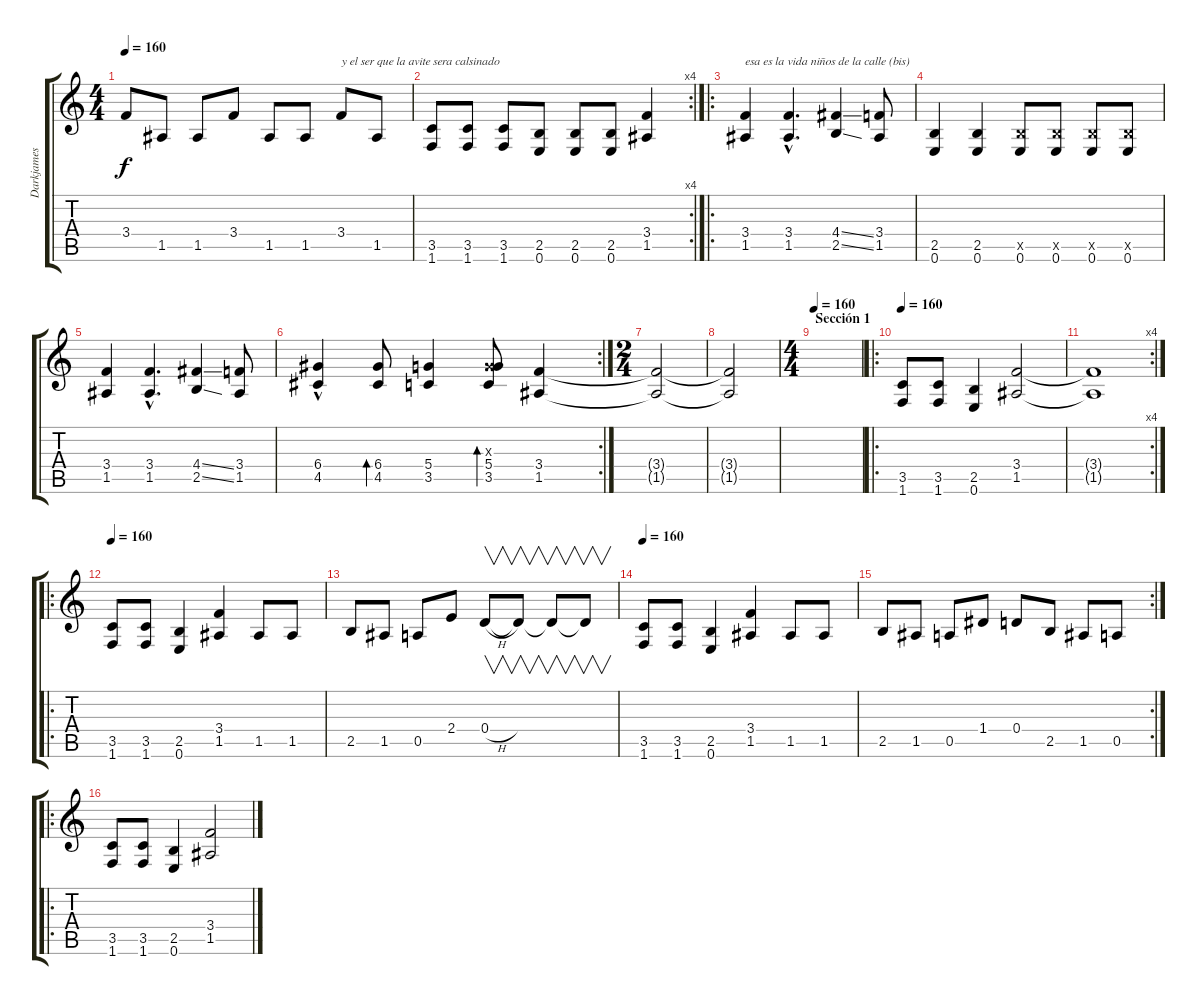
\track ("Darkjames" "Darkjames") {instrument distortionguitar}
\staff {score tabs}
\tuning (E4 B3 G3 D3 A2 E2) {hide}
\ts (4 4)
\tempo 160
\clef g2
\ks c
3.4.8{dy f} 1.5.8 1.5.8 3.4.8 1.5.8 1.5.8 3.4.8{txt "y el ser que la avite sera calsinado     "} 1.5.8 |
\rc 4
(3.5 1.6).8 (3.5 1.6).8 (3.5 1.6).8 (2.5 0.6).8 (2.5 0.6).8 (2.5 0.6).8 (3.4 1.5).4 |
\ro
(3.4 1.5).4{txt "esa es la vida niños de la calle (bis)   "} (3.4{hac} 1.5{hac}).4{d} (4.4{ss} 2.5{ss}).4 (3.4 1.5).8 |
(2.5 0.6).4 (2.5 0.6).4 (2.5{x} 0.6).8 (2.5{x} 0.6).8 (2.5{x} 0.6).8 (2.5{x} 0.6).8 |
(3.4 1.5).4 (3.4{hac} 1.5{hac}).4{d} (4.4{ss} 2.5{ss}).4 (3.4 1.5).8 |
\rc 2
(6.4 4.5{hac}).4 (6.4 4.5).8{bd 480} (5.4 3.5).4 (0.3{x} 5.4 3.5).8{bd 480} (3.4 1.5).4 |
\ts (2 4)
(3.4{t} 1.5{t}).2 |
(3.4{t} 1.5{t}).2 |
\ts (4 4)
\section ("" "Sección 1")
\tempo 160
|
\ro
\tempo 160
(3.5 1.6).8 (3.5 1.6).8 (2.5 0.6).4 (3.4 1.5).2 |
\rc 4
(3.4{t} 1.5{t}).1 |
\ro
\tempo 160
(3.5 1.6).8 (3.5 1.6).8 (2.5 0.6).4 (3.4 1.5).4 1.5.8 1.5.8 |
2.5.8 1.5.8 0.5.8 2.4.8 0.4{h}.8{v} 0.4{t}.8{v} 0.4{t}.8{v} 0.4{t}.8{v} |
\tempo 160
(3.5 1.6).8 (3.5 1.6).8 (2.5 0.6).4 (3.4 1.5).4 1.5.8 1.5.8 |
\rc 2
2.5.8 1.5.8 0.5.8 1.4.8 0.4.8 2.5.8 1.5.8 0.5.8 |
\ro
(3.5 1.6).8 (3.5 1.6).8 (2.5 0.6).4 (3.4 1.5).2
